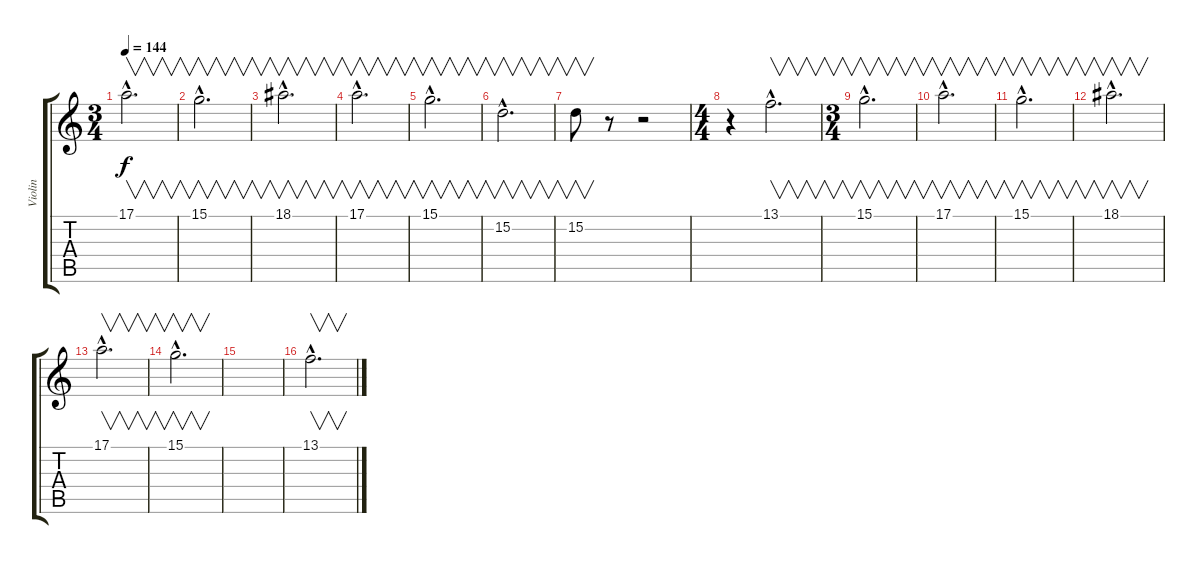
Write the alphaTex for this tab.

\track ("Violin" "Violin") {instrument violin}
\staff {score tabs}
\tuning (E4 B3 G3 D3 A2 E2) {hide}
\ts (3 4)
\tempo 144
\clef g2
\ks c
17.1{hac}.2{v d dy f} |
15.1{hac}.2{v d} |
18.1{hac}.2{v d} |
17.1{hac}.2{v d} |
15.1{hac}.2{v d} |
15.2{hac}.2{v d} |
15.2.8{v} r.8 r.2 |
\ts (4 4)
r.4 13.1{hac}.2{v d} |
\ts (3 4)
15.1{hac}.2{v d} |
17.1{hac}.2{v d} |
15.1{hac}.2{v d} |
18.1{hac}.2{v d} |
17.1{hac}.2{v d} |
15.1{hac}.2{v d} |
|
13.1{hac}.2{v d}
